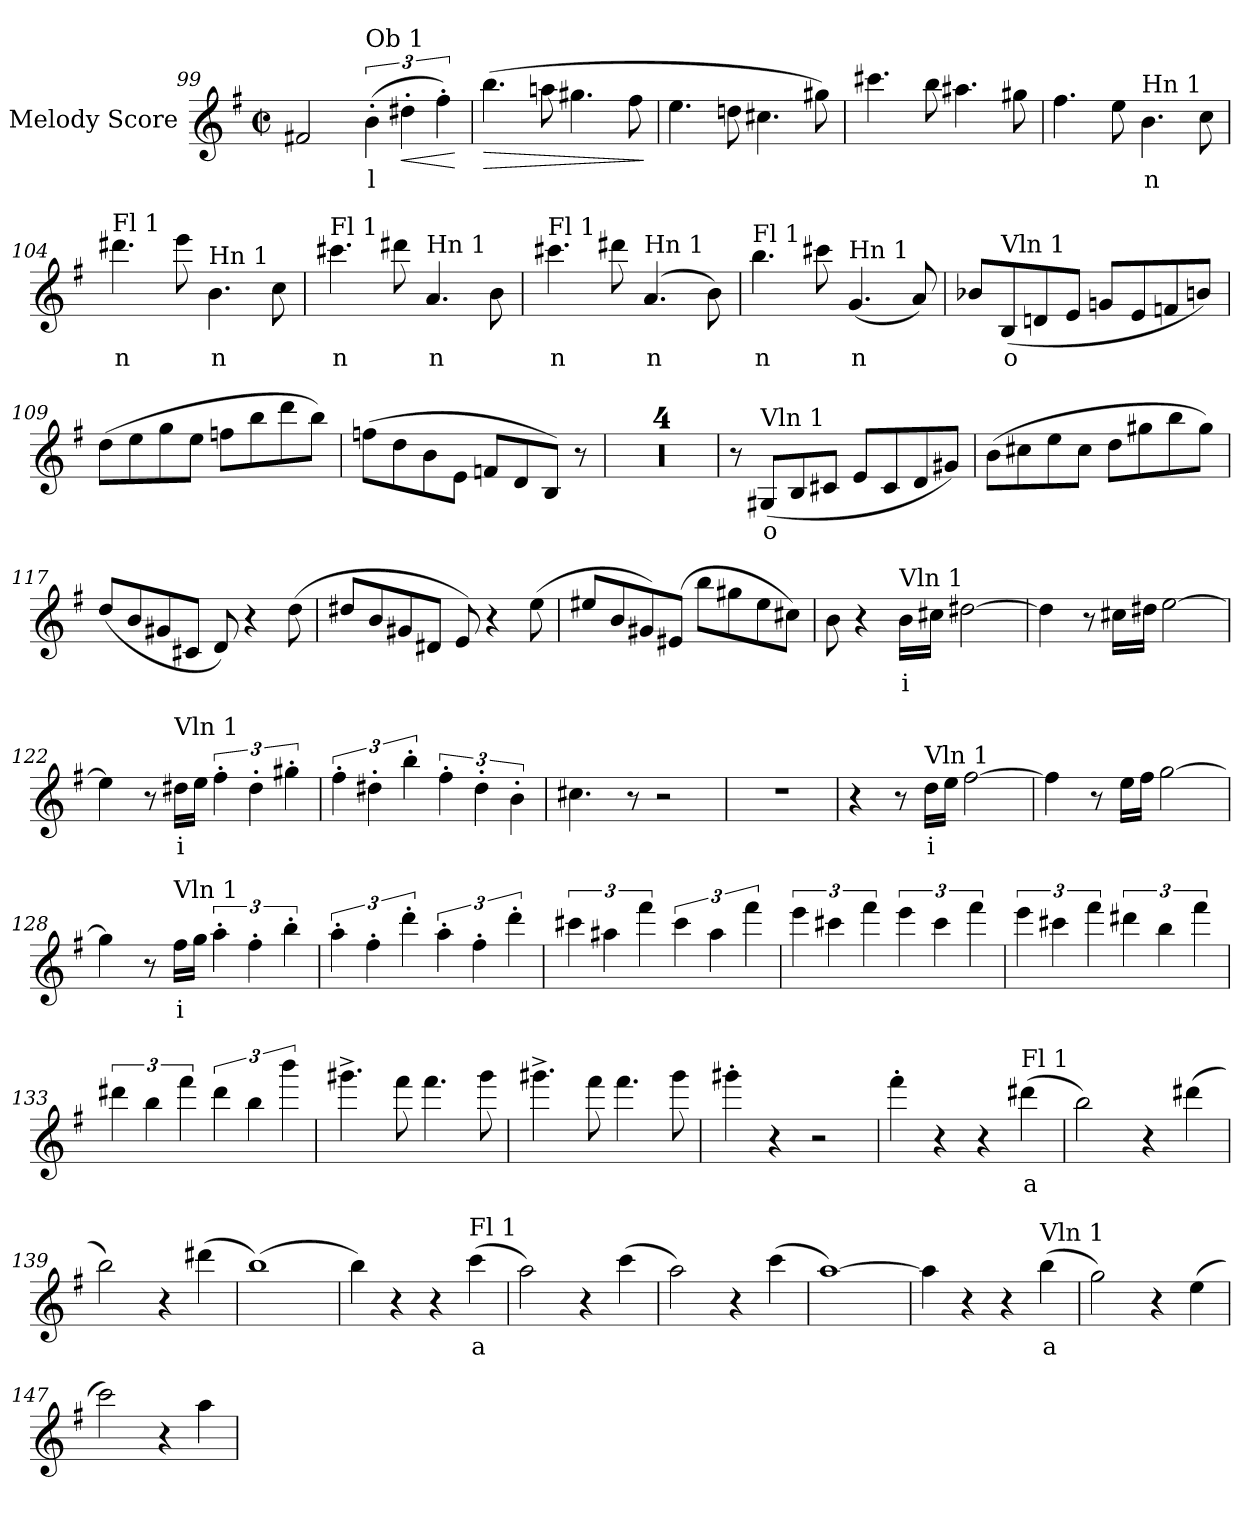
**kern	**text	**dynam
*part1	*part1	*part1
*staff1	*staff1	*staff1
*I"Melody Score	*	*
*clefG2	*	*
*k[f#]	*	*
*M2/2	*	*
*met(c|)	*	*
=99	=99	=99
2f#X/	.	.
!LO:TX:a:t=Ob 1	!	!
!	!LO:LY:b:color=#FF0000	!
(6b'\	l	.
!	!	!LO:HP:b
6dd#X'\	.	<
6ff#'\)	.	.
.	.	[
=100	=100	=100
!	!	!LO:HP:b
(4.bb\	.	>
8aan\	.	.
4.gg#X\	.	.
8ff#\	.	.
.	.	]
=101	=101	=101
4.ee\	.	.
8ddn\	.	.
4.cc#X\	.	.
8gg#X\)	.	.
=102	=102	=102
4.ccc#X\	.	.
8bb\	.	.
4.aa#X\	.	.
8gg#X\	.	.
=103	=103	=103
4.ff#\	.	.
8ee\	.	.
!LO:TX:a:t=Hn 1	!	!
!	!LO:LY:b:color=#FF0000	!
4.b\	n	.
8cc\	.	.
=104	=104	=104
!LO:TX:a:t=Fl 1	!	!
!	!LO:LY:b:color=#FF0000	!
4.ddd#X\	n	.
8eee\	.	.
!LO:TX:a:t=Hn 1	!	!
!	!LO:LY:b:color=#FF0000	!
4.b\	n	.
8cc\	.	.
=105	=105	=105
!LO:TX:a:t=Fl 1	!	!
!	!LO:LY:b:color=#FF0000	!
4.ccc#X\	n	.
8ddd#X\	.	.
!LO:TX:a:t=Hn 1	!	!
!	!LO:LY:b:color=#FF0000	!
4.a/	n	.
8b\	.	.
=106	=106	=106
!LO:TX:a:t=Fl 1	!	!
!	!LO:LY:b:color=#FF0000	!
4.ccc#X\	n	.
8ddd#X\	.	.
!LO:TX:a:t=Hn 1	!	!
!	!LO:LY:b:color=#FF0000	!
(4.a/	n	.
8b\)	.	.
=107	=107	=107
!LO:TX:a:t=Fl 1	!	!
!	!LO:LY:b:color=#FF0000	!
4.bb\	n	.
8ccc#X\	.	.
!LO:TX:a:t=Hn 1	!	!
!	!LO:LY:b:color=#FF0000	!
(4.g/	n	.
8a/)	.	.
=108	=108	=108
8b-X/L	.	.
!LO:TX:a:t=Vln 1	!	!
!	!LO:LY:b:color=#FF0000	!
(8B/	o	.
8dn/	.	.
8e/J	.	.
8gn/L	.	.
8e/	.	.
8fn/	.	.
8b/J)	.	.
=109	=109	=109
(8dd\L	.	.
8ee\	.	.
8gg\	.	.
8ee\J	.	.
8ffn\L	.	.
8bb\	.	.
8ddd\	.	.
8bb\J)	.	.
=110	=110	=110
(8ffn\L	.	.
8dd\	.	.
8b\	.	.
8e\J	.	.
8fn/L	.	.
8d/	.	.
8B/J)	.	.
8r	.	.
=111	=111	=111
1r	.	.
=112	=112	=112
1r	.	.
=113	=113	=113
1r	.	.
=114	=114	=114
1r	.	.
=115	=115	=115
8r	.	.
!LO:TX:a:t=Vln 1	!	!
!	!LO:LY:b:color=#FF0000	!
(8G#X/L	o	.
8B/	.	.
8c#X/J	.	.
8e/L	.	.
8c#/	.	.
8d/	.	.
8g#X/J)	.	.
=116	=116	=116
(8b\L	.	.
8cc#X\	.	.
8ee\	.	.
8cc#\J	.	.
8dd\L	.	.
8gg#X\	.	.
8bb\	.	.
8gg#\J)	.	.
=117	=117	=117
(8dd/L	.	.
8b/	.	.
8g#X/	.	.
8c#X/J	.	.
8d/)	.	.
4r	.	.
(8dd\	.	.
=118	=118	=118
8dd#X/L	.	.
8b/	.	.
8g#X/	.	.
8d#X/J	.	.
8e/)	.	.
4r	.	.
(8ee\	.	.
=119	=119	=119
8ee#X/L	.	.
8b/	.	.
8g#X/)	.	.
(8e#X/J	.	.
8bb\L	.	.
8gg#X\	.	.
8ee#\	.	.
8cc#X\J)	.	.
=120	=120	=120
8b\	.	.
4r	.	.
!LO:TX:a:t=Vln 1	!	!
!	!LO:LY:b:color=#FF0000	!
16b\LL	i	.
16cc#X\JJ	.	.
[2dd#X\	.	.
=121	=121	=121
4dd#\]	.	.
8r	.	.
16cc#X\LL	.	.
16dd#X\JJ	.	.
[2ee\	.	.
=122	=122	=122
4ee\]	.	.
8r	.	.
!LO:TX:a:t=Vln 1	!	!
!	!LO:LY:b:color=#FF0000	!
16dd#X\LL	i	.
16ee\JJ	.	.
6ff#'\	.	.
6dd#'\	.	.
6gg#X'\	.	.
=123	=123	=123
6ff#'\	.	.
6dd#X'\	.	.
6bb'\	.	.
6ff#'\	.	.
6dd#'\	.	.
6b'\	.	.
=124	=124	=124
4.cc#X\	.	.
8r	.	.
2r	.	.
=125	=125	=125
1r	.	.
=126	=126	=126
4r	.	.
8r	.	.
!LO:TX:a:t=Vln 1	!	!
!	!LO:LY:b:color=#FF0000	!
16dd\LL	i	.
16ee\JJ	.	.
[2ff#\	.	.
=127	=127	=127
4ff#\]	.	.
8r	.	.
16ee\LL	.	.
16ff#\JJ	.	.
[2gg\	.	.
=128	=128	=128
4gg\]	.	.
8r	.	.
!LO:TX:a:t=Vln 1	!	!
!	!LO:LY:b:color=#FF0000	!
16ff#\LL	i	.
16gg\JJ	.	.
6aa'\	.	.
6ff#'\	.	.
6bb'\	.	.
=129	=129	=129
6aa'\	.	.
6ff#'\	.	.
6ddd'\	.	.
6aa'\	.	.
6ff#'\	.	.
6ddd'\	.	.
=130	=130	=130
6ccc#X\	.	.
6aa#X\	.	.
6fff#\	.	.
6ccc#\	.	.
6aa#\	.	.
6fff#\	.	.
=131	=131	=131
6eee\	.	.
6ccc#X\	.	.
6fff#\	.	.
6eee\	.	.
6ccc#\	.	.
6fff#\	.	.
=132	=132	=132
6eee\	.	.
6ccc#X\	.	.
6fff#\	.	.
6ddd#X\	.	.
6bb\	.	.
6fff#\	.	.
=133	=133	=133
6ddd#X\	.	.
6bb\	.	.
6fff#\	.	.
6ddd#\	.	.
6bb\	.	.
6bbb\	.	.
=134	=134	=134
4.ggg#X^\	.	.
8fff#\	.	.
4.fff#\	.	.
8ggg#\	.	.
=135	=135	=135
4.ggg#X^\	.	.
8fff#\	.	.
4.fff#\	.	.
8ggg#\	.	.
=136	=136	=136
4ggg#X'\	.	.
4r	.	.
2r	.	.
=137	=137	=137
4fff#'\	.	.
4r	.	.
4r	.	.
!LO:TX:a:t=Fl 1	!	!
!	!LO:LY:b:color=#FF0000	!
(4ddd#X\	a	.
=138	=138	=138
2bb\)	.	.
4r	.	.
(4ddd#X\	.	.
=139	=139	=139
2bb\)	.	.
4r	.	.
(4ddd#X\	.	.
=140	=140	=140
(1bb)	.	.
=141	=141	=141
4bb\)	.	.
4r	.	.
4r	.	.
!LO:TX:a:t=Fl 1	!	!
!	!LO:LY:b:color=#FF0000	!
(4ccc\	a	.
=142	=142	=142
2aa\)	.	.
4r	.	.
(4ccc\	.	.
=143	=143	=143
2aa\)	.	.
4r	.	.
(4ccc\	.	.
=144	=144	=144
[1aa)	.	.
=145	=145	=145
4aa\]	.	.
4r	.	.
4r	.	.
!LO:TX:a:t=Vln 1	!	!
!	!LO:LY:b:color=#FF0000	!
(4bb\	a	.
=146	=146	=146
2gg\)	.	.
4r	.	.
(4ee\	.	.
=147	=147	=147
2ccc\)	.	.
4r	.	.
4aa\	.	.
=	=	=
*-	*-	*-
